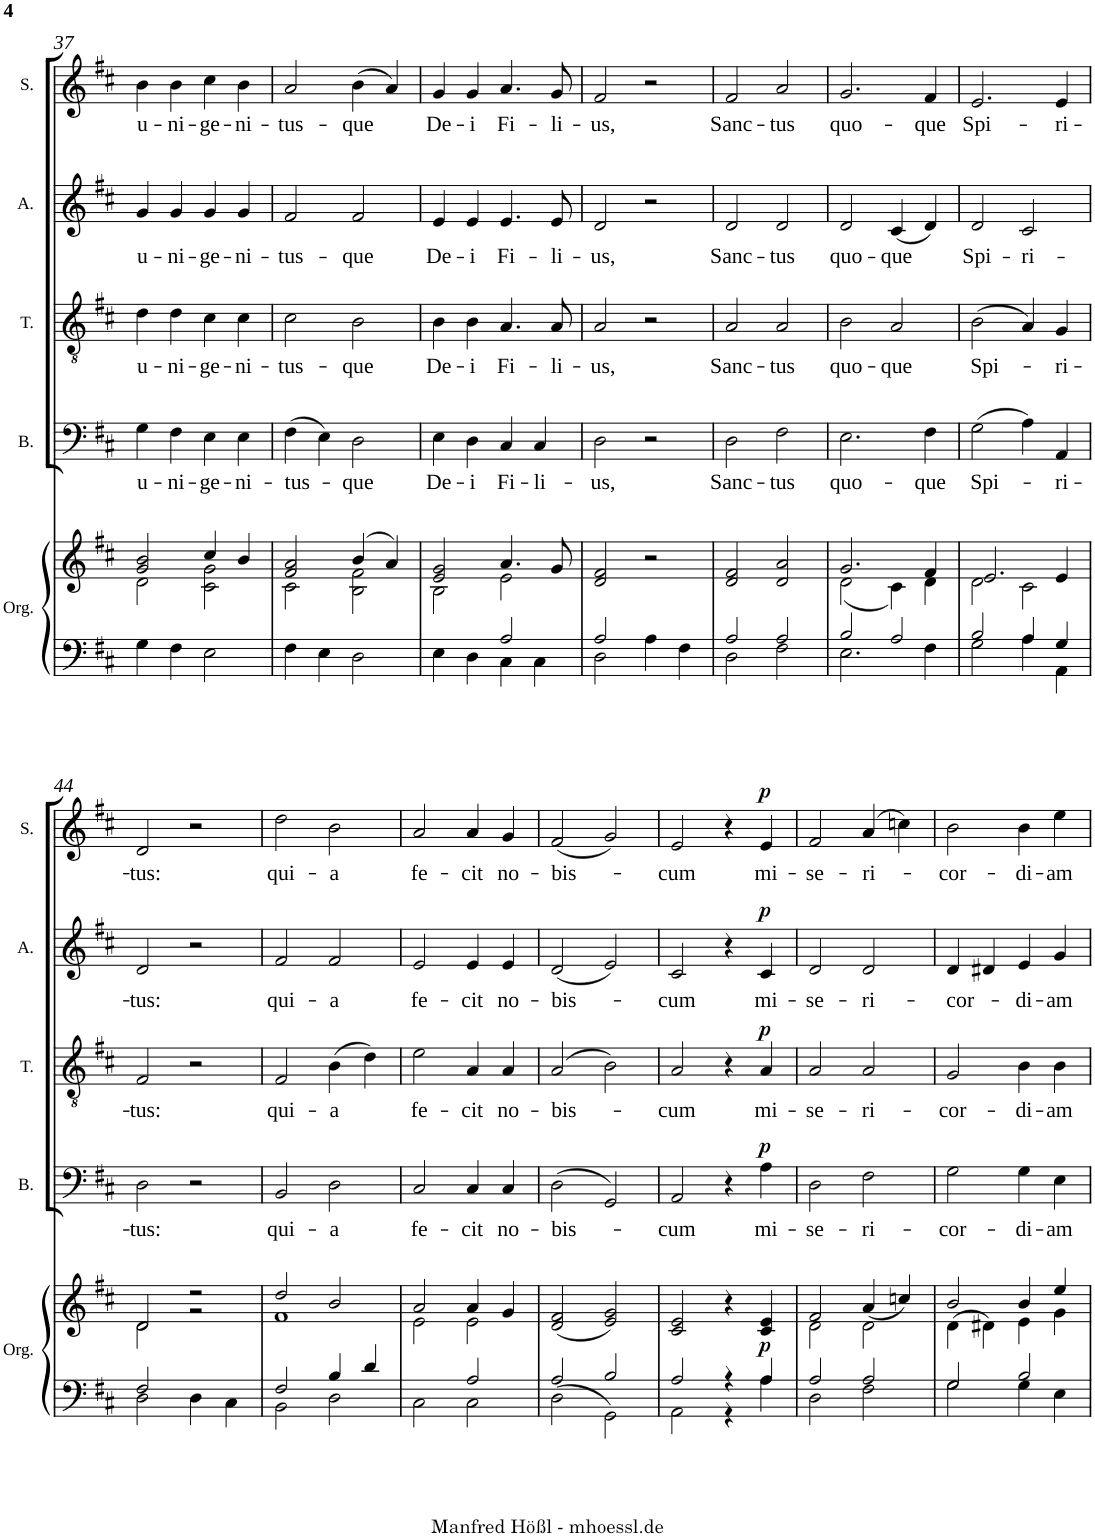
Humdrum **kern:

**kern	**kern	**dynam	**kern	**text	**dynam	**kern	**text	**dynam	**kern	**text	**dynam	**kern	**text	**dynam
*part5	*part5	*part5	*part4	*part4	*part4	*part3	*part3	*part3	*part2	*part2	*part2	*part1	*part1	*part1
*staff6	*staff5	*staff5/6	*staff4	*staff4	*staff4	*staff3	*staff3	*staff3	*staff2	*staff2	*staff2	*staff1	*staff1	*staff1
*I"Orgel	*	*	*I"Bass	*	*	*I"Tenor	*	*	*I"Alto	*	*	*I"Soprano	*	*
*I'Org.	*	*	*I'B.	*	*	*I'T.	*	*	*I'A.	*	*	*I'S.	*	*
!!LO:PB:g=z
*clefF4	*clefG2	*	*clefF4	*	*	*clefGv2	*	*	*clefG2	*	*	*clefG2	*	*
*k[f#c#]	*k[f#c#]	*	*k[f#c#]	*	*	*k[f#c#]	*	*	*k[f#c#]	*	*	*k[f#c#]	*	*
*D:	*D:	*	*D:	*	*	*D:	*	*	*D:	*	*	*D:	*	*
*M2/2	*M2/2	*	*M2/2	*	*	*M2/2	*	*	*M2/2	*	*	*M2/2	*	*
*met(c|)	*met(c|)	*	*met(c|)	*	*	*met(c|)	*	*	*met(c|)	*	*	*met(c|)	*	*
=37	=37	=37	=37	=37	=37	=37	=37	=37	=37	=37	=37	=37	=37	=37
*	*^	*	*	*	*	*	*	*	*	*	*	*	*	*
!	!	!	!	!	!LO:LY:b	!	!	!LO:LY:b	!	!	!LO:LY:b	!	!	!LO:LY:b	!
4G\	2g/ 2b/	2d\	.	4G\	u-	.	4d\	u-	.	4g/	u-	.	4b\	u-	.
!	!	!	!	!	!LO:LY:b	!	!	!LO:LY:b	!	!	!LO:LY:b	!	!	!LO:LY:b	!
4F#\	.	.	.	4F#\	-ni-	.	4d\	-ni-	.	4g/	-ni-	.	4b\	-ni-	.
!	!	!	!	!	!LO:LY:b	!	!	!LO:LY:b	!	!	!LO:LY:b	!	!	!LO:LY:b	!
2E\	4cc#/	2c#\ 2g\	.	4E\	-ge-	.	4c#\	-ge-	.	4g/	-ge-	.	4cc#\	-ge-	.
!	!	!	!	!	!LO:LY:b	!	!	!LO:LY:b	!	!	!LO:LY:b	!	!	!LO:LY:b	!
.	4b/	.	.	4E\	-ni-	.	4c#\	-ni-	.	4g/	-ni-	.	4b\	-ni-	.
=38	=38	=38	=38	=38	=38	=38	=38	=38	=38	=38	=38	=38	=38	=38	=38
!	!	!	!	!	!LO:LY:b	!	!	!LO:LY:b	!	!	!LO:LY:b	!	!	!LO:LY:b	!
4F#\	2f#/ 2a/	2c#\	.	(>4F#\	-tus-	.	2c#\	-tus-	.	2f#/	-tus-	.	2a/	-tus-	.
4E\	.	.	.	4E\)	.	.	.	.	.	.	.	.	.	.	.
!	!	!	!	!	!LO:LY:b	!	!	!LO:LY:b	!	!	!LO:LY:b	!	!	!LO:LY:b	!
2D\	(4b/	2B\ 2f#\	.	2D\	-que	.	2B\	-que	.	2f#/	-que	.	(>4b\	-que	.
.	4a/)	.	.	.	.	.	.	.	.	.	.	.	4a/)	.	.
=39	=39	=39	=39	=39	=39	=39	=39	=39	=39	=39	=39	=39	=39	=39	=39
*^	*	*	*	*	*	*	*	*	*	*	*	*	*	*	*
!	!	!	!	!	!	!LO:LY:b	!	!	!LO:LY:b	!	!	!LO:LY:b	!	!	!LO:LY:b	!
2ryy	4E\	2e/ 2g/	2B\	.	4E\	De-	.	4B\	De-	.	4e/	De-	.	4g/	De-	.
!	!	!	!	!	!	!LO:LY:b	!	!	!LO:LY:b	!	!	!LO:LY:b	!	!	!LO:LY:b	!
.	4D\	.	.	.	4D\	-i	.	4B\	-i	.	4e/	-i	.	4g/	-i	.
!	!	!	!	!	!	!LO:LY:b	!	!	!LO:LY:b	!	!	!LO:LY:b	!	!	!LO:LY:b	!
2A/	4C#\	4.a/	2e\	.	4C#/	Fi-	.	4.A/	Fi-	.	4.e/	Fi-	.	4.a/	Fi-	.
!	!	!	!	!	!	!LO:LY:b	!	!	!	!	!	!	!	!	!	!
.	4C#\	.	.	.	4C#/	-li-	.	.	.	.	.	.	.	.	.	.
!	!	!	!	!	!	!	!	!	!LO:LY:b	!	!	!LO:LY:b	!	!	!LO:LY:b	!
.	.	8g/	.	.	.	.	.	8A/	-li-	.	8e/	-li-	.	8g/	-li-	.
*	*	*v	*v	*	*	*	*	*	*	*	*	*	*	*	*	*
=40	=40	=40	=40	=40	=40	=40	=40	=40	=40	=40	=40	=40	=40	=40	=40
!	!	!	!	!	!LO:LY:b	!	!	!LO:LY:b	!	!	!LO:LY:b	!	!	!LO:LY:b	!
2A/	2D\	2d/ 2f#/	.	2D\	-us,	.	2A/	-us,	.	2d/	-us,	.	2f#/	-us,	.
2ryy	4A\	2r	.	2r	.	.	2r	.	.	2r	.	.	2r	.	.
.	4F#\	.	.	.	.	.	.	.	.	.	.	.	.	.	.
=41	=41	=41	=41	=41	=41	=41	=41	=41	=41	=41	=41	=41	=41	=41	=41
!	!	!	!	!	!LO:LY:b	!	!	!LO:LY:b	!	!	!LO:LY:b	!	!	!LO:LY:b	!
2A/	2D\	2d/ 2f#/	.	2D\	Sanc-	.	2A/	Sanc-	.	2d/	Sanc-	.	2f#/	Sanc-	.
!	!	!	!	!	!LO:LY:b	!	!	!LO:LY:b	!	!	!LO:LY:b	!	!	!LO:LY:b	!
2A/	2F#\	2d/ 2a/	.	2F#\	-tus	.	2A/	-tus	.	2d/	-tus	.	2a/	-tus	.
=42	=42	=42	=42	=42	=42	=42	=42	=42	=42	=42	=42	=42	=42	=42	=42
*	*	*^	*	*	*	*	*	*	*	*	*	*	*	*	*
!	!	!	!	!	!	!LO:LY:b	!	!	!LO:LY:b	!	!	!LO:LY:b	!	!	!LO:LY:b	!
2B/	2.E\	2.g/	(<2d\	.	2.E\	quo-	.	2B\	quo-	.	2d/	quo-	.	2.g/	quo-	.
!	!	!	!	!	!	!	!	!	!LO:LY:b	!	!	!LO:LY:b	!	!	!	!
2A/	.	.	4c#\)	.	.	.	.	2A/	-que	.	(<4c#/	-que	.	.	.	.
!	!	!	!	!	!	!LO:LY:b	!	!	!	!	!	!	!	!	!LO:LY:b	!
.	4F#\	4f#/	4d\	.	4F#\	-que	.	.	.	.	4d/)	.	.	4f#/	-que	.
=43	=43	=43	=43	=43	=43	=43	=43	=43	=43	=43	=43	=43	=43	=43	=43	=43
!	!	!	!	!	!	!LO:LY:b	!	!	!LO:LY:b	!	!	!LO:LY:b	!	!	!LO:LY:b	!
2B/	2G\	2.e/	2d\	.	(>2G\	Spi-	.	(>2B\	Spi-	.	2d/	Spi-	.	2.e/	Spi-	.
!	!	!	!	!	!	!	!	!	!	!	!	!LO:LY:b	!	!	!	!
4A/	4A\	.	2c#\	.	4A\)	.	.	4A/)	.	.	2c#/	-ri-	.	.	.	.
!	!	!	!	!	!	!LO:LY:b	!	!	!LO:LY:b	!	!	!	!	!	!LO:LY:b	!
4G/	4AA\	4e/	.	.	4AA/	-ri-	.	4G/	-ri-	.	.	.	.	4e/	-ri-	.
!!LO:LB:g=z
=44	=44	=44	=44	=44	=44	=44	=44	=44	=44	=44	=44	=44	=44	=44	=44	=44
!	!	!	!	!	!	!LO:LY:b	!	!	!LO:LY:b	!	!	!LO:LY:b	!	!	!LO:LY:b	!
2F#/	2D\	2d/	2d\	.	2D\	-tus:	.	2F#/	-tus:	.	2d/	-tus:	.	2d/	-tus:	.
2ryy	4D\	2r	2r	.	2r	.	.	2r	.	.	2r	.	.	2r	.	.
.	4C#\	.	.	.	.	.	.	.	.	.	.	.	.	.	.	.
=45	=45	=45	=45	=45	=45	=45	=45	=45	=45	=45	=45	=45	=45	=45	=45	=45
!	!	!	!	!	!	!LO:LY:b	!	!	!LO:LY:b	!	!	!LO:LY:b	!	!	!LO:LY:b	!
2F#/	2BB\	2dd/	1f#	.	2BB/	qui-	.	2F#/	qui-	.	2f#/	qui-	.	2dd\	qui-	.
!	!	!	!	!	!	!LO:LY:b	!	!	!LO:LY:b	!	!	!LO:LY:b	!	!	!LO:LY:b	!
4B/	2D\	2b/	.	.	2D\	-a	.	(>4B\	-a	.	2f#/	-a	.	2b\	-a	.
4d/	.	.	.	.	.	.	.	4d\)	.	.	.	.	.	.	.	.
=46	=46	=46	=46	=46	=46	=46	=46	=46	=46	=46	=46	=46	=46	=46	=46	=46
!	!	!	!	!	!	!LO:LY:b	!	!	!LO:LY:b	!	!	!LO:LY:b	!	!	!LO:LY:b	!
2ryy	2C#\	2a/	2e\	.	2C#/	fe-	.	2e\	fe-	.	2e/	fe-	.	2a/	fe-	.
!	!	!	!	!	!	!LO:LY:b	!	!	!LO:LY:b	!	!	!LO:LY:b	!	!	!LO:LY:b	!
2A/	2C#\	4a/	2e\	.	4C#/	-cit	.	4A/	-cit	.	4e/	-cit	.	4a/	-cit	.
!	!	!	!	!	!	!LO:LY:b	!	!	!LO:LY:b	!	!	!LO:LY:b	!	!	!LO:LY:b	!
.	.	4g/	.	.	4C#/	no-	.	4A/	no-	.	4e/	no-	.	4g/	no-	.
*	*	*v	*v	*	*	*	*	*	*	*	*	*	*	*	*	*
=47	=47	=47	=47	=47	=47	=47	=47	=47	=47	=47	=47	=47	=47	=47	=47
!	!	!	!	!	!LO:LY:b	!	!	!LO:LY:b	!	!	!LO:LY:b	!	!	!LO:LY:b	!
2A/	2D\	(2d/ 2f#/	.	(>2D\	-bis-	.	(2A/	-bis-	.	(<2d/	-bis-	.	(<2f#/	-bis-	.
2B/	2GG\	2e/ 2g/)	.	2GG/)	.	.	2B\)	.	.	2e/)	.	.	2g/)	.	.
=48	=48	=48	=48	=48	=48	=48	=48	=48	=48	=48	=48	=48	=48	=48	=48
!	!	!	!	!	!LO:LY:b	!	!	!LO:LY:b	!	!	!LO:LY:b	!	!	!LO:LY:b	!
2A/	2AA\	2c#/ 2e/	.	2AA/	-cum	.	2A/	-cum	.	2c#/	-cum	.	2e/	-cum	.
4r	4r	4r	.	4r	.	.	4r	.	.	4r	.	.	4r	.	.
!	!	!	!LO:DY:b	!	!LO:LY:b	!LO:DY:a	!	!LO:LY:b	!LO:DY:a	!	!LO:LY:b	!LO:DY:a	!	!LO:LY:b	!LO:DY:a
4A/	4A\	4c#/ 4e/	p	4A\	mi-	p	4A/	mi-	p	4c#/	mi-	p	4e/	mi-	p
=49	=49	=49	=49	=49	=49	=49	=49	=49	=49	=49	=49	=49	=49	=49	=49
*	*	*^	*	*	*	*	*	*	*	*	*	*	*	*	*
!	!	!	!	!	!	!LO:LY:b	!	!	!LO:LY:b	!	!	!LO:LY:b	!	!	!LO:LY:b	!
2A/	2D\	2f#/	2d\	.	2D\	-se-	.	2A/	-se-	.	2d/	-se-	.	2f#/	-se-	.
!	!	!	!	!	!	!LO:LY:b	!	!	!LO:LY:b	!	!	!LO:LY:b	!	!	!LO:LY:b	!
2A/	2F#\	(<4a/	2d\	.	2F#\	-ri-	.	2A/	-ri-	.	2d/	-ri-	.	(4a/	-ri-	.
.	.	4ccn/)	.	.	.	.	.	.	.	.	.	.	.	4ccn\)	.	.
=50	=50	=50	=50	=50	=50	=50	=50	=50	=50	=50	=50	=50	=50	=50	=50	=50
!	!	!	!	!	!	!LO:LY:b	!	!	!LO:LY:b	!	!	!LO:LY:b	!	!	!LO:LY:b	!
2G/	2G\	2b/	(>4d\	.	2G\	-cor-	.	2G/	-cor-	.	4d/	-cor-	.	2b\	-cor-	.
.	.	.	4d#X\)	.	.	.	.	.	.	.	4d#X/	.	.	.	.	.
!	!	!	!	!	!	!LO:LY:b	!	!	!LO:LY:b	!	!	!LO:LY:b	!	!	!LO:LY:b	!
2B/	4G\	4b/	4e\	.	4G\	-di-	.	4B\	-di-	.	4e/	-di-	.	4b\	-di-	.
!	!	!	!	!	!	!LO:LY:b	!	!	!LO:LY:b	!	!	!LO:LY:b	!	!	!LO:LY:b	!
.	4E\	4ee/	4g\	.	4E\	-am	.	4B\	-am	.	4g/	-am	.	4ee\	-am	.
*v	*v	*	*	*	*	*	*	*	*	*	*	*	*	*	*	*
*	*v	*v	*	*	*	*	*	*	*	*	*	*	*	*	*
=	=	=	=	=	=	=	=	=	=	=	=	=	=	=
*-	*-	*-	*-	*-	*-	*-	*-	*-	*-	*-	*-	*-	*-	*-
